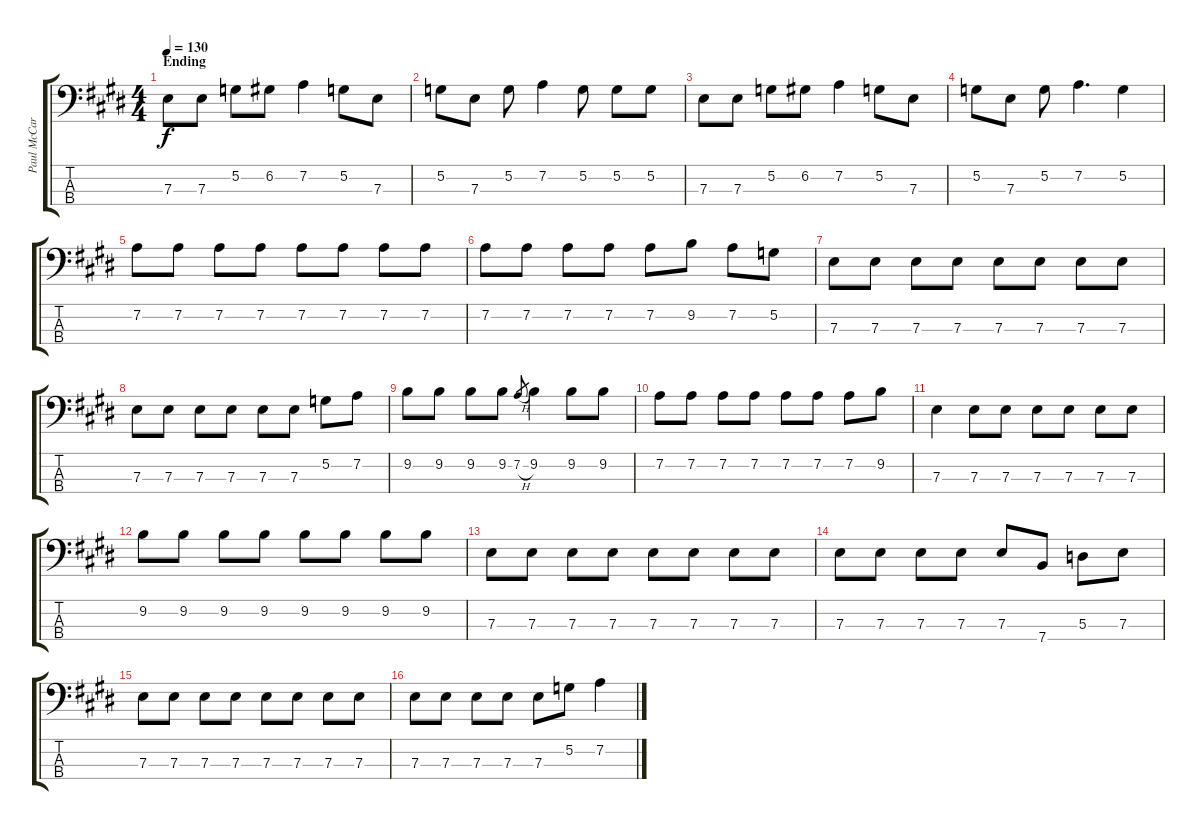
\track ("Paul McCartney Bass" "Paul McCar") {instrument electricbassfinger}
\staff {score tabs}
\tuning (G2 D2 A1 E1) {hide}
\ts (4 4)
\section ("" "Ending")
\tempo 130
\clef f4
\ks e
7.3.8{dy f} 7.3.8 5.2.8 6.2.8 7.2.4 5.2.8 7.3.8 |
5.2.8 7.3.8 5.2.8 7.2.4 5.2.8 5.2.8 5.2.8 |
7.3.8 7.3.8 5.2.8 6.2.8 7.2.4 5.2.8 7.3.8 |
5.2.8 7.3.8 5.2.8 7.2.4{d} 5.2.4 |
7.2.8 7.2.8 7.2.8 7.2.8 7.2.8 7.2.8 7.2.8 7.2.8 |
7.2.8 7.2.8 7.2.8 7.2.8 7.2.8 9.2.8 7.2.8 5.2.8 |
7.3.8 7.3.8 7.3.8 7.3.8 7.3.8 7.3.8 7.3.8 7.3.8 |
7.3.8 7.3.8 7.3.8 7.3.8 7.3.8 7.3.8 5.2.8 7.2.8 |
9.2.8 9.2.8 9.2.8 9.2.8 7.2{h}.8{gr} 9.2.4 9.2.8 9.2.8 |
7.2.8 7.2.8 7.2.8 7.2.8 7.2.8 7.2.8 7.2.8 9.2.8 |
7.3.4 7.3.8 7.3.8 7.3.8 7.3.8 7.3.8 7.3.8 |
9.2.8 9.2.8 9.2.8 9.2.8 9.2.8 9.2.8 9.2.8 9.2.8 |
7.3.8 7.3.8 7.3.8 7.3.8 7.3.8 7.3.8 7.3.8 7.3.8 |
7.3.8 7.3.8 7.3.8 7.3.8 7.3.8 7.4.8 5.3.8 7.3.8 |
7.3.8 7.3.8 7.3.8 7.3.8 7.3.8 7.3.8 7.3.8 7.3.8 |
7.3.8 7.3.8 7.3.8 7.3.8 7.3.8 5.2.8 7.2.4
